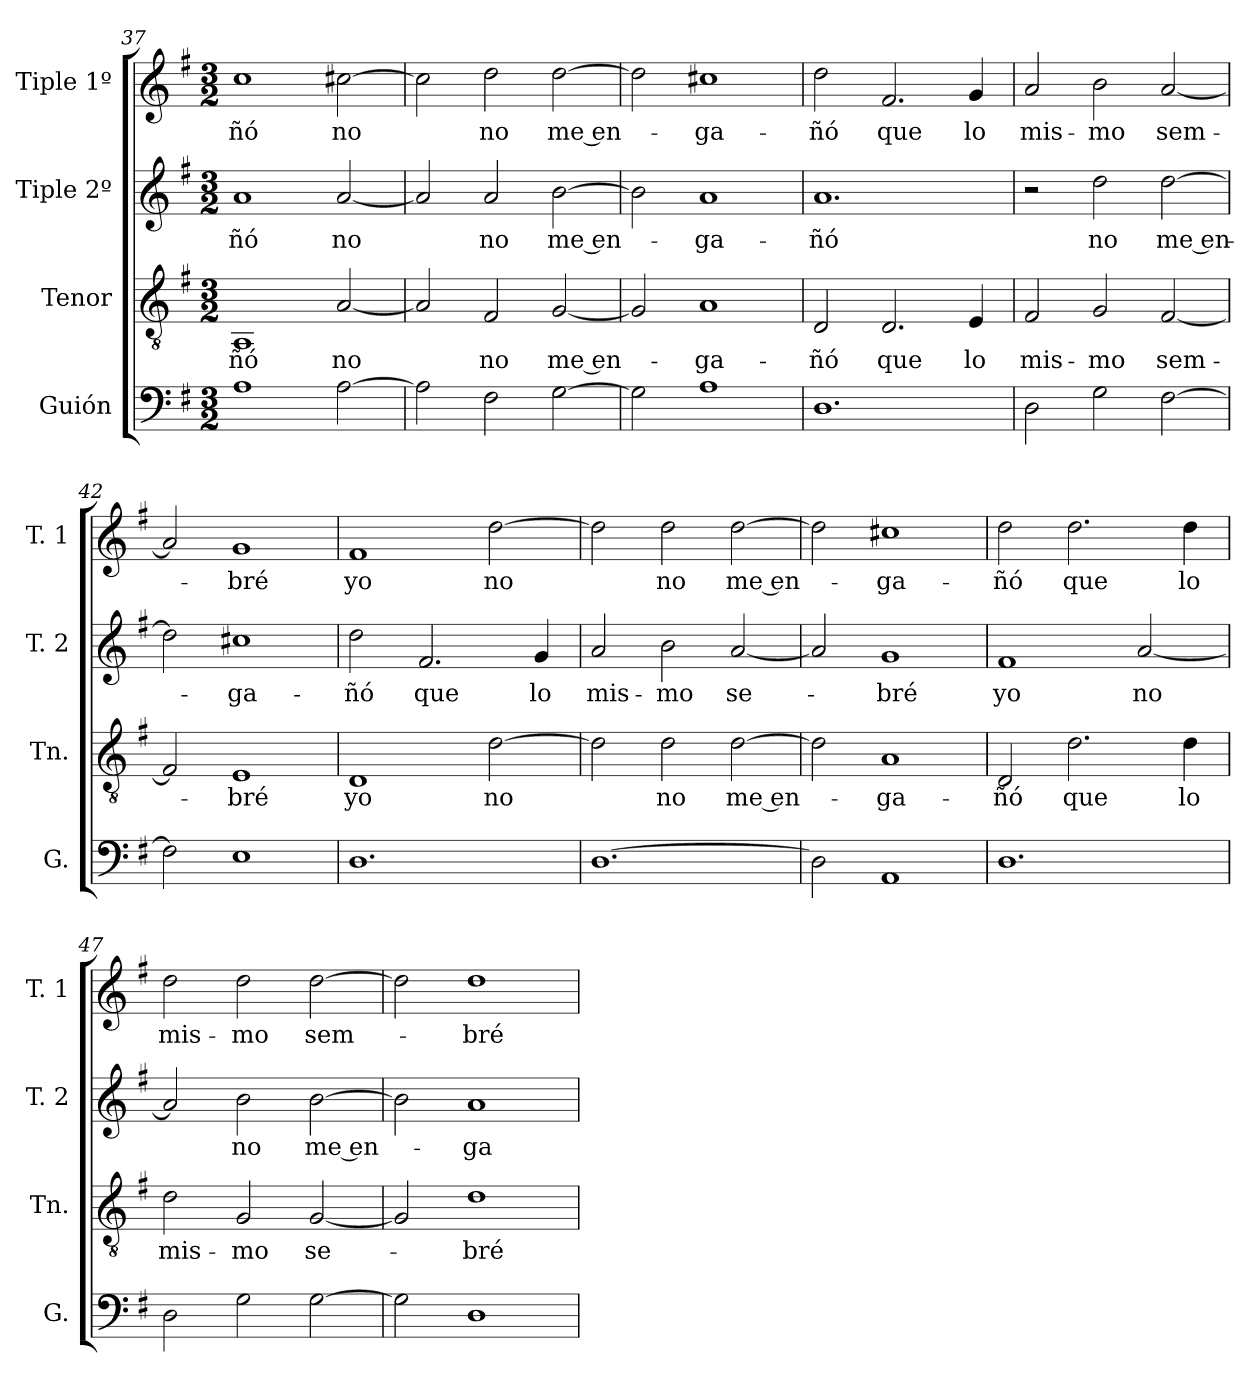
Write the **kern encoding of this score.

**kern	**kern	**text	**kern	**text	**kern	**text
*part4	*part3	*part3	*part2	*part2	*part1	*part1
*staff4	*staff3	*staff3	*staff2	*staff2	*staff1	*staff1
*I"Guión	*I"Tenor	*	*I"Tiple 2º	*	*I"Tiple 1º	*
*I'G.	*I'Tn.	*	*I'T. 2	*	*I'T. 1	*
*clefF4	*clefGv2	*	*clefG2	*	*clefG2	*
*k[f#]	*k[f#]	*	*k[f#]	*	*k[f#]	*
*M3/2	*M3/2	*	*M3/2	*	*M3/2	*
=37	=37	=37	=37	=37	=37	=37
1A	1AA	-ñó	1a	-ñó	1cc	-ñó
[2A	[2A	no	[2a	no	[2cc#X	no
=38	=38	=38	=38	=38	=38	=38
2A]	2A]	.	2a]	.	2cc#]	.
2F#	2F#	no	2a	no	2dd	no
[2G	[2G	me en-	[2b	me en-	[2dd	me en-
=39	=39	=39	=39	=39	=39	=39
2G]	2G]	.	2b]	.	2dd]	.
1A	1A	-ga-	1a	-ga-	1cc#X	-ga-
!!LO:PB:g=z
=40	=40	=40	=40	=40	=40	=40
1.D	2D	-ñó	1.a	-ñó	2dd	-ñó
.	2.D	que	.	.	2.f#	que
.	4E	lo	.	.	4g	lo
=41	=41	=41	=41	=41	=41	=41
2D	2F#	mis-	2r	.	2a	mis-
2G	2G	-mo	2dd	no	2b	-mo
[2F#	[2F#	sem-	[2dd	me en-	[2a	sem-
=42	=42	=42	=42	=42	=42	=42
2F#]	2F#]	.	2dd]	.	2a]	.
1E	1E	-bré	1cc#X	-ga-	1g	-bré
=43	=43	=43	=43	=43	=43	=43
1.D	1D	yo	2dd	-ñó	1f#	yo
.	.	.	2.f#	que	.	.
.	[2d	no	.	.	[2dd	no
.	.	.	4g	lo	.	.
=44	=44	=44	=44	=44	=44	=44
[1.D	2d]	.	2a	mis-	2dd]	.
.	2d	no	2b	-mo	2dd	no
.	[2d	me en-	[2a	se-	[2dd	me en-
=45	=45	=45	=45	=45	=45	=45
2D]	2d]	.	2a]	.	2dd]	.
1AA	1A	-ga-	1g	-bré	1cc#X	-ga-
=46	=46	=46	=46	=46	=46	=46
1.D	2D	-ñó	1f#	yo	2dd	-ñó
.	2.d	que	.	.	2.dd	que
.	.	.	[2a	no	.	.
.	4d	lo	.	.	4dd	lo
!!LO:LB:g=z
=47	=47	=47	=47	=47	=47	=47
2D	2d	mis-	2a]	.	2dd	mis-
2G	2G	-mo	2b	no	2dd	-mo
[2G	[2G	se-	[2b	me en-	[2dd	sem-
=48	=48	=48	=48	=48	=48	=48
2G]	2G]	.	2b]	.	2dd]	.
1D	1d	-bré	1a	-ga-	1dd	-bré
=	=	=	=	=	=	=
*-	*-	*-	*-	*-	*-	*-
